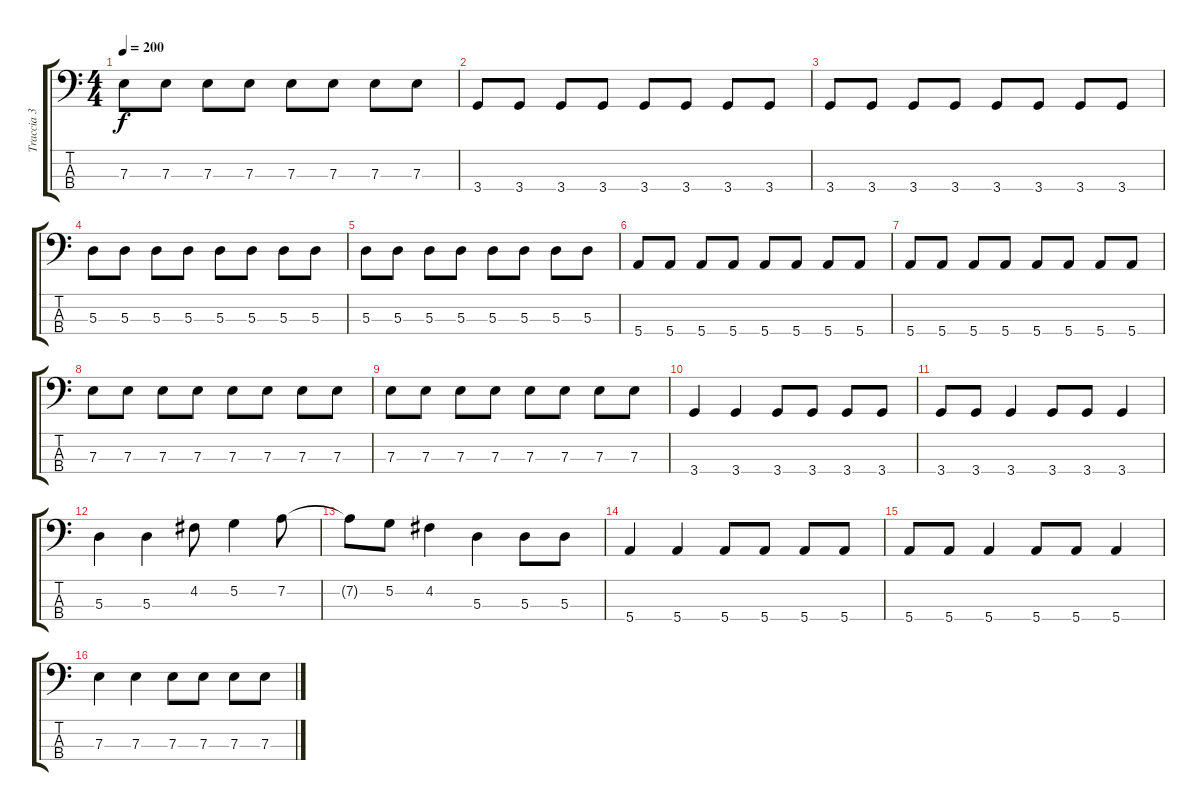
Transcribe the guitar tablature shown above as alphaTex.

\track ("Traccia 3" "Traccia 3") {instrument electricbasspick}
\staff {score tabs}
\tuning (G2 D2 A1 E1) {hide}
\ts (4 4)
\tempo 200
\clef f4
\ks c
7.3.8{dy f} 7.3.8 7.3.8 7.3.8 7.3.8 7.3.8 7.3.8 7.3.8 |
3.4.8 3.4.8 3.4.8 3.4.8 3.4.8 3.4.8 3.4.8 3.4.8 |
3.4.8 3.4.8 3.4.8 3.4.8 3.4.8 3.4.8 3.4.8 3.4.8 |
5.3.8 5.3.8 5.3.8 5.3.8 5.3.8 5.3.8 5.3.8 5.3.8 |
5.3.8 5.3.8 5.3.8 5.3.8 5.3.8 5.3.8 5.3.8 5.3.8 |
5.4.8 5.4.8 5.4.8 5.4.8 5.4.8 5.4.8 5.4.8 5.4.8 |
5.4.8 5.4.8 5.4.8 5.4.8 5.4.8 5.4.8 5.4.8 5.4.8 |
7.3.8 7.3.8 7.3.8 7.3.8 7.3.8 7.3.8 7.3.8 7.3.8 |
7.3.8 7.3.8 7.3.8 7.3.8 7.3.8 7.3.8 7.3.8 7.3.8 |
3.4.4 3.4.4 3.4.8 3.4.8 3.4.8 3.4.8 |
3.4.8 3.4.8 3.4.4 3.4.8 3.4.8 3.4.4 |
5.3.4 5.3.4 4.2.8 5.2.4 7.2.8 |
7.2{t}.8 5.2.8 4.2.4 5.3.4 5.3.8 5.3.8 |
5.4.4 5.4.4 5.4.8 5.4.8 5.4.8 5.4.8 |
5.4.8 5.4.8 5.4.4 5.4.8 5.4.8 5.4.4 |
7.3.4 7.3.4 7.3.8 7.3.8 7.3.8 7.3.8
